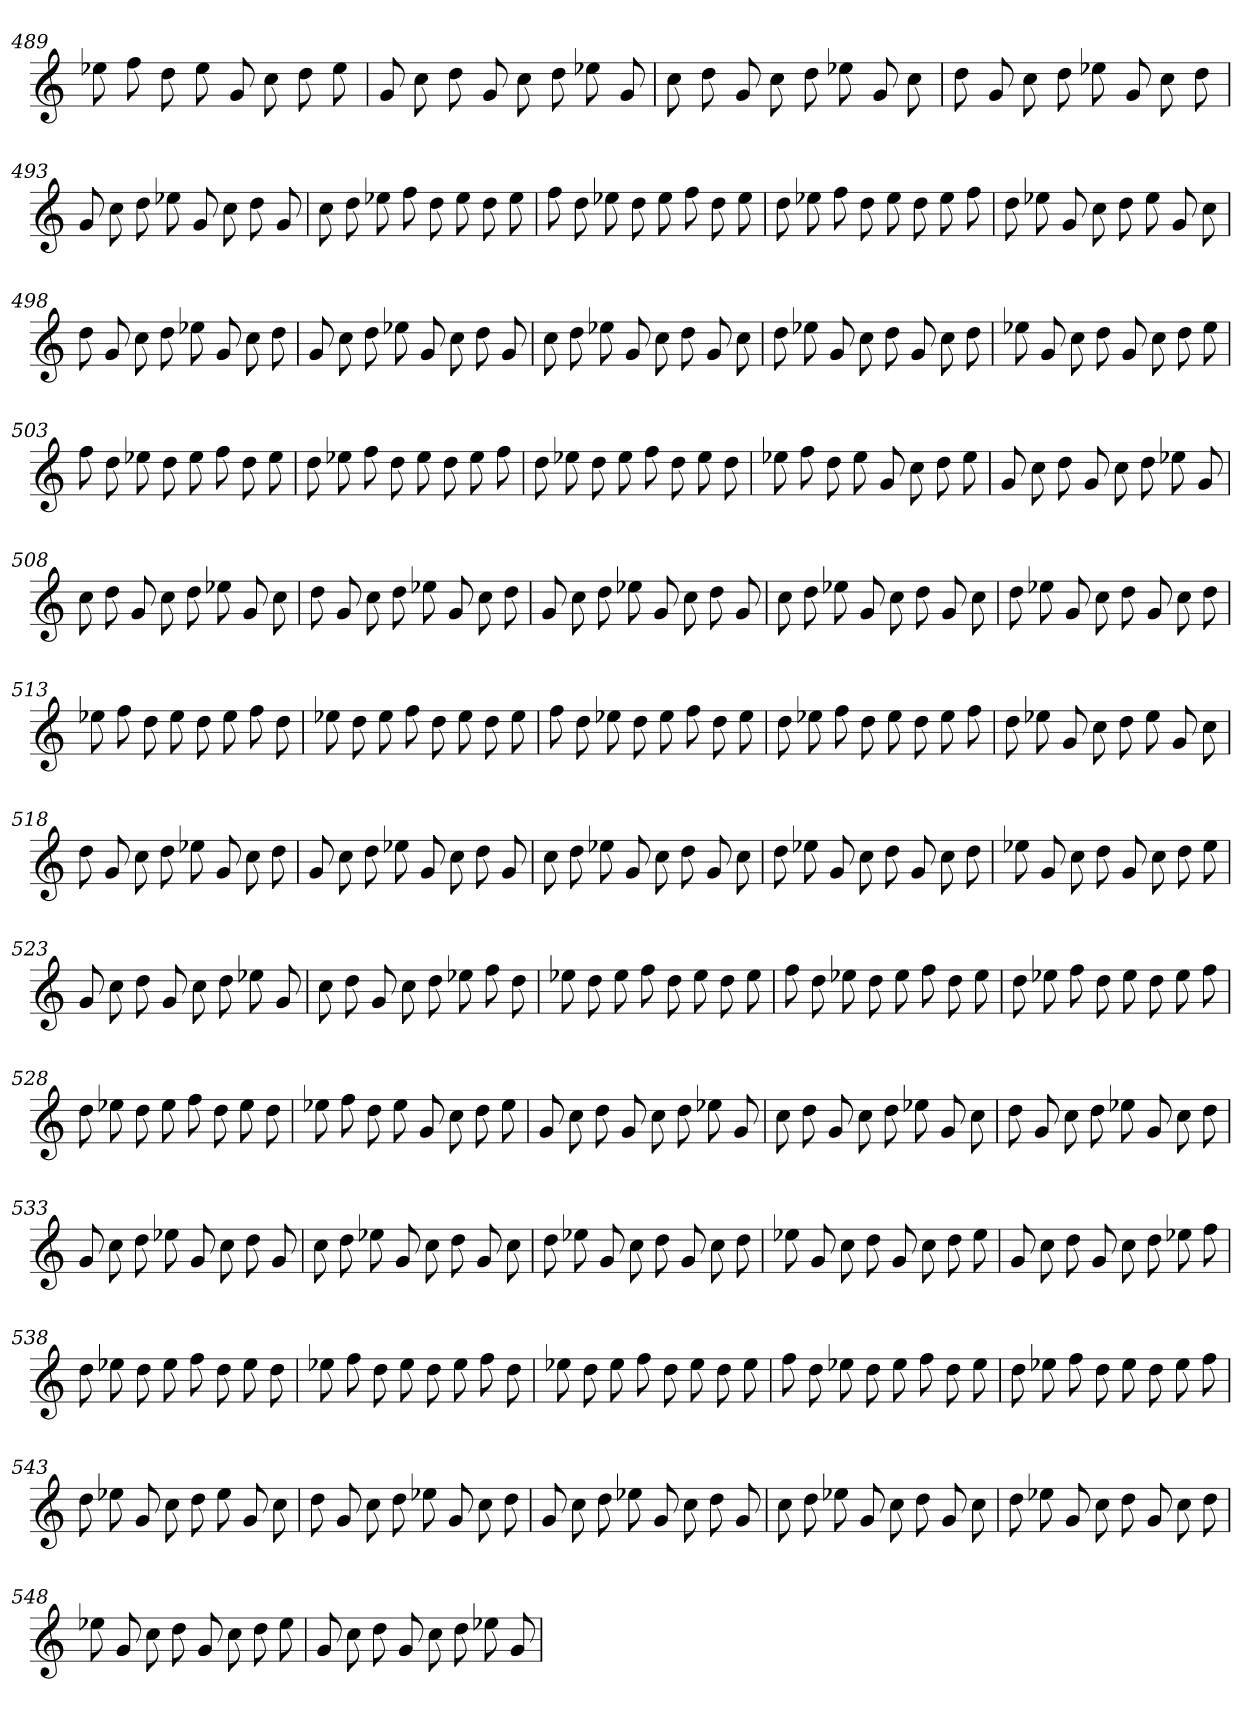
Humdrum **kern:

**kern
*part1
*staff1
=489
8ee-X
8ff
8dd
8ee-
8g
8cc
8dd
8ee-
=490
8g
8cc
8dd
8g
8cc
8dd
8ee-X
8g
=491
8cc
8dd
8g
8cc
8dd
8ee-X
8g
8cc
=492
8dd
8g
8cc
8dd
8ee-X
8g
8cc
8dd
=493
8g
8cc
8dd
8ee-X
8g
8cc
8dd
8g
=494
8cc
8dd
8ee-X
8ff
8dd
8ee-
8dd
8ee-
=495
8ff
8dd
8ee-X
8dd
8ee-
8ff
8dd
8ee-
=496
8dd
8ee-X
8ff
8dd
8ee-
8dd
8ee-
8ff
=497
8dd
8ee-X
8g
8cc
8dd
8ee-
8g
8cc
=498
8dd
8g
8cc
8dd
8ee-X
8g
8cc
8dd
=499
8g
8cc
8dd
8ee-X
8g
8cc
8dd
8g
=500
8cc
8dd
8ee-X
8g
8cc
8dd
8g
8cc
=501
8dd
8ee-X
8g
8cc
8dd
8g
8cc
8dd
=502
8ee-X
8g
8cc
8dd
8g
8cc
8dd
8ee-
=503
8ff
8dd
8ee-X
8dd
8ee-
8ff
8dd
8ee-
=504
8dd
8ee-X
8ff
8dd
8ee-
8dd
8ee-
8ff
=505
8dd
8ee-X
8dd
8ee-
8ff
8dd
8ee-
8dd
=506
8ee-X
8ff
8dd
8ee-
8g
8cc
8dd
8ee-
=507
8g
8cc
8dd
8g
8cc
8dd
8ee-X
8g
=508
8cc
8dd
8g
8cc
8dd
8ee-X
8g
8cc
=509
8dd
8g
8cc
8dd
8ee-X
8g
8cc
8dd
=510
8g
8cc
8dd
8ee-X
8g
8cc
8dd
8g
=511
8cc
8dd
8ee-X
8g
8cc
8dd
8g
8cc
=512
8dd
8ee-X
8g
8cc
8dd
8g
8cc
8dd
=513
8ee-X
8ff
8dd
8ee-
8dd
8ee-
8ff
8dd
=514
8ee-X
8dd
8ee-
8ff
8dd
8ee-
8dd
8ee-
=515
8ff
8dd
8ee-X
8dd
8ee-
8ff
8dd
8ee-
=516
8dd
8ee-X
8ff
8dd
8ee-
8dd
8ee-
8ff
=517
8dd
8ee-X
8g
8cc
8dd
8ee-
8g
8cc
=518
8dd
8g
8cc
8dd
8ee-X
8g
8cc
8dd
=519
8g
8cc
8dd
8ee-X
8g
8cc
8dd
8g
=520
8cc
8dd
8ee-X
8g
8cc
8dd
8g
8cc
=521
8dd
8ee-X
8g
8cc
8dd
8g
8cc
8dd
=522
8ee-X
8g
8cc
8dd
8g
8cc
8dd
8ee-
=523
8g
8cc
8dd
8g
8cc
8dd
8ee-X
8g
=524
8cc
8dd
8g
8cc
8dd
8ee-X
8ff
8dd
=525
8ee-X
8dd
8ee-
8ff
8dd
8ee-
8dd
8ee-
=526
8ff
8dd
8ee-X
8dd
8ee-
8ff
8dd
8ee-
=527
8dd
8ee-X
8ff
8dd
8ee-
8dd
8ee-
8ff
=528
8dd
8ee-X
8dd
8ee-
8ff
8dd
8ee-
8dd
=529
8ee-X
8ff
8dd
8ee-
8g
8cc
8dd
8ee-
=530
8g
8cc
8dd
8g
8cc
8dd
8ee-X
8g
=531
8cc
8dd
8g
8cc
8dd
8ee-X
8g
8cc
=532
8dd
8g
8cc
8dd
8ee-X
8g
8cc
8dd
=533
8g
8cc
8dd
8ee-X
8g
8cc
8dd
8g
=534
8cc
8dd
8ee-X
8g
8cc
8dd
8g
8cc
=535
8dd
8ee-X
8g
8cc
8dd
8g
8cc
8dd
=536
8ee-X
8g
8cc
8dd
8g
8cc
8dd
8ee-
=537
8g
8cc
8dd
8g
8cc
8dd
8ee-X
8ff
=538
8dd
8ee-X
8dd
8ee-
8ff
8dd
8ee-
8dd
=539
8ee-X
8ff
8dd
8ee-
8dd
8ee-
8ff
8dd
=540
8ee-X
8dd
8ee-
8ff
8dd
8ee-
8dd
8ee-
=541
8ff
8dd
8ee-X
8dd
8ee-
8ff
8dd
8ee-
=542
8dd
8ee-X
8ff
8dd
8ee-
8dd
8ee-
8ff
=543
8dd
8ee-X
8g
8cc
8dd
8ee-
8g
8cc
=544
8dd
8g
8cc
8dd
8ee-X
8g
8cc
8dd
=545
8g
8cc
8dd
8ee-X
8g
8cc
8dd
8g
=546
8cc
8dd
8ee-X
8g
8cc
8dd
8g
8cc
=547
8dd
8ee-X
8g
8cc
8dd
8g
8cc
8dd
=548
8ee-X
8g
8cc
8dd
8g
8cc
8dd
8ee-
=549
8g
8cc
8dd
8g
8cc
8dd
8ee-X
8g
=
*-
